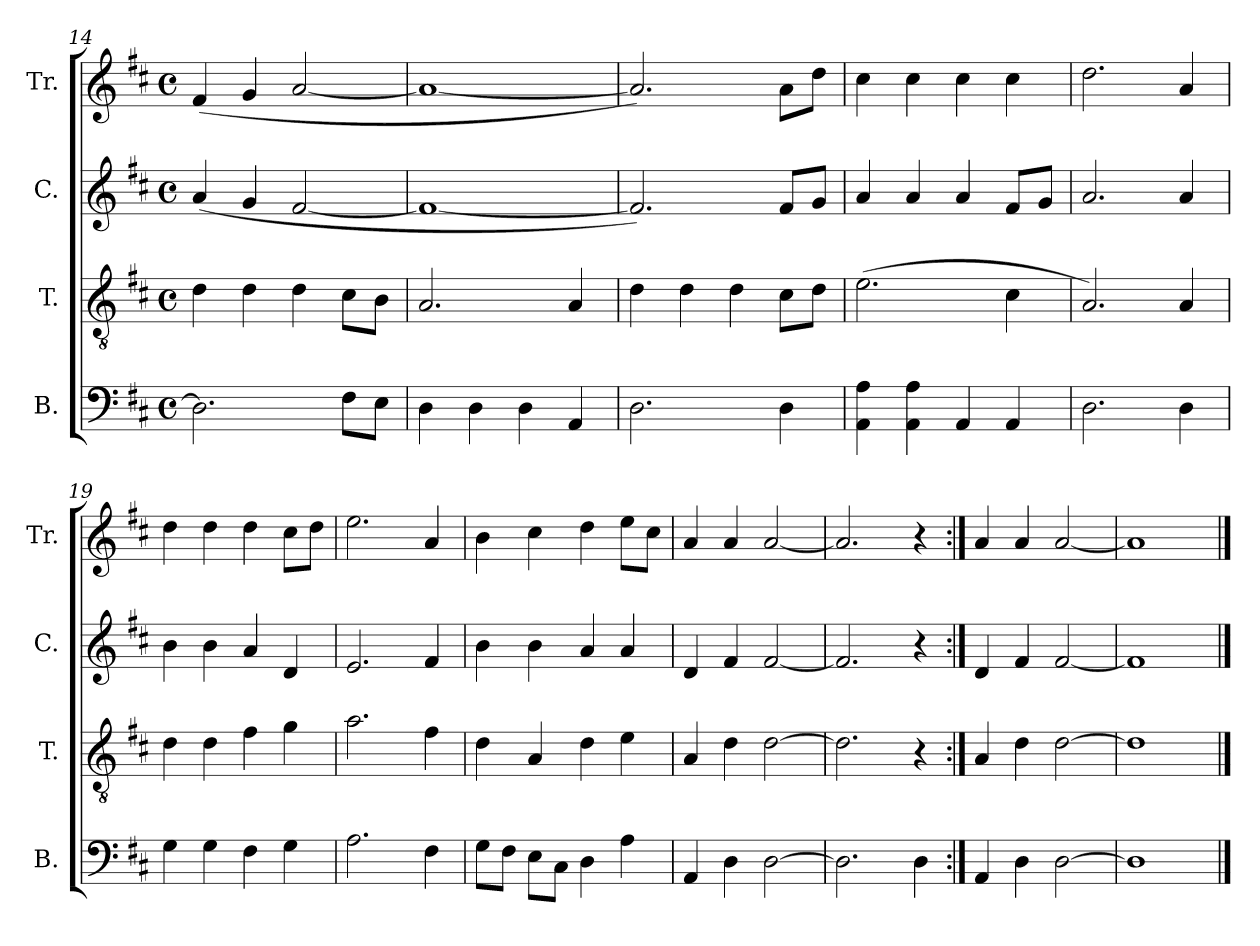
**kern	**kern	**kern	**kern
*part4	*part3	*part2	*part1
*staff4	*staff3	*staff2	*staff1
*I"B.	*I"T.	*I"C.	*I"Tr.
*I'B.	*I'T.	*I'C.	*I'Tr.
*clefF4	*clefGv2	*clefG2	*clefG2
*k[f#c#]	*k[f#c#]	*k[f#c#]	*k[f#c#]
*M4/4	*M4/4	*M4/4	*M4/4
*met(c)	*met(c)	*met(c)	*met(c)
=14	=14	=14	=14
2.D!\]	4d!\	(<4a!/	(<4f#!/
.	4d!\	4g!/	4g!/
.	4d!\	[2f#!/	[2a!/
8F#!\L	8c#!\L	.	.
8E!\J	8B!\J	.	.
=15	=15	=15	=15
4D!\	2.A!/	1f#!_	1a!_
4D!\	.	.	.
4D!\	.	.	.
4AA!/	4A!/	.	.
=16	=16	=16	=16
2.D!\	4d!\	2.f#!/])	2.a!/])
.	4d!\	.	.
.	4d!\	.	.
4D!\	8c#!\L	8f#!/L	8a!\L
.	8d!\J	8g!/J	8dd!\J
=17	=17	=17	=17
4AA!\ 4A!\	(>2.e!\	4a!/	4cc#!\
4AA!\ 4A!\	.	4a!/	4cc#!\
4AA!/	.	4a!/	4cc#!\
4AA!/	4c#!\	8f#!/L	4cc#!\
.	.	8g!/J	.
=18	=18	=18	=18
2.D!\	2.A!/)	2.a!/	2.dd!\
4D!\	4A!/	4a!/	4a!/
=19	=19	=19	=19
4G!\	4d!\	4b!\	4dd!\
4G!\	4d!\	4b!\	4dd!\
4F#!\	4f#!\	4a!/	4dd!\
4G!\	4g!\	4d!/	8cc#!\L
.	.	.	8dd!\J
=20	=20	=20	=20
2.A!\	2.a!\	2.e!/	2.ee!\
4F#!\	4f#!\	4f#!/	4a!/
=21	=21	=21	=21
8G!\L	4d!\	4b!\	4b!\
8F#!\J	.	.	.
8E!\L	4A!/	4b!\	4cc#!\
8C#!\J	.	.	.
4D!\	4d!\	4a!/	4dd!\
4A!\	4e!\	4a!/	8ee!\L
.	.	.	8cc#!\J
=22	=22	=22	=22
4AA!/	4A!/	4d!/	4a!/
4D!\	4d!\	4f#!/	4a!/
[2D!\	[2d!\	[2f#!/	[2a!/
=23	=23	=23	=23
2.D!\]	2.d!\]	2.f#!/]	2.a!/]
4D!\	4r	4r	4r
=24:|!	=24:|!	=24:|!	=24:|!
4AA!/	4A!/	4d!/	4a!/
4D!\	4d!\	4f#!/	4a!/
[2D!\	[2d!\	[2f#!/	[2a!/
=25	=25	=25	=25
1D!]	1d!]	1f#!]	1a!]
==	==	==	==
*-	*-	*-	*-
